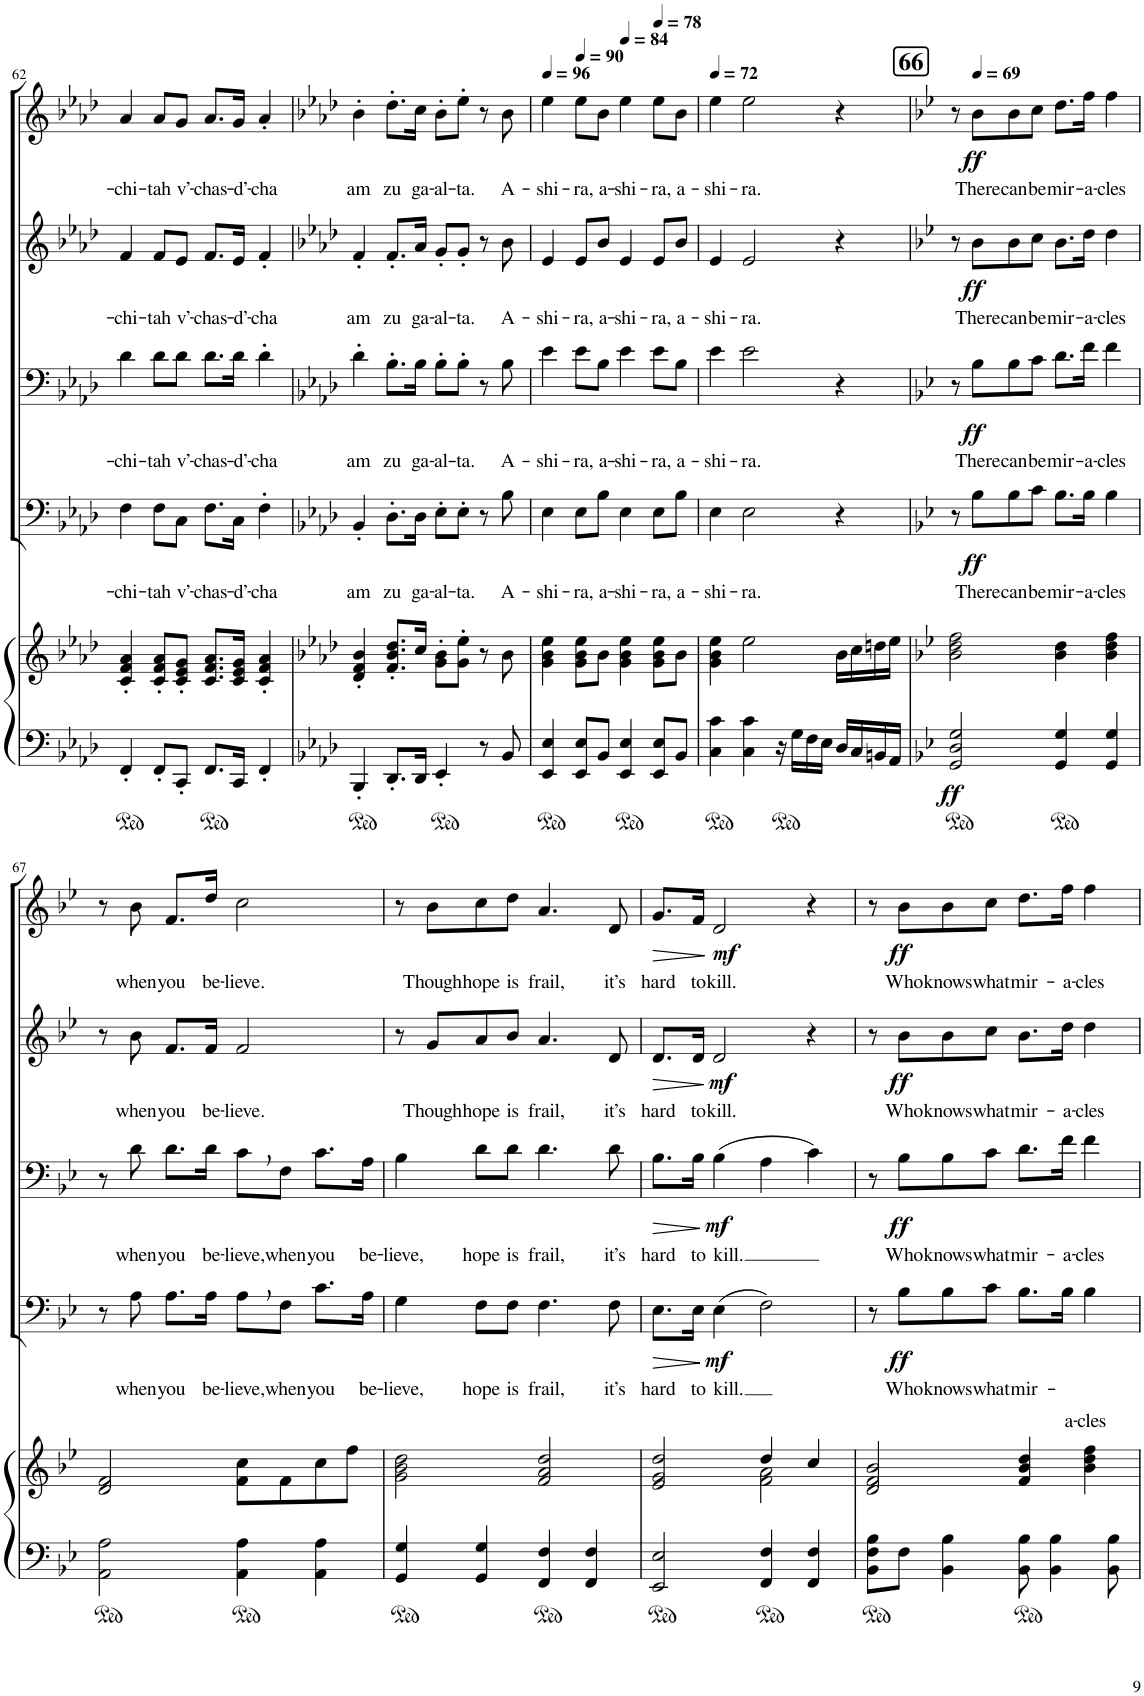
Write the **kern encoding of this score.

**kern	**kern	**dynam	**kern	**text	**dynam	**kern	**text	**dynam	**kern	**text	**dynam	**kern	**text	**dynam
*part5	*part5	*part5	*part4	*part4	*part4	*part3	*part3	*part3	*part2	*part2	*part2	*part1	*part1	*part1
*staff6	*staff5	*staff5/6	*staff4	*staff4	*staff4	*staff3	*staff3	*staff3	*staff2	*staff2	*staff2	*staff1	*staff1	*staff1
*I"Piano	*	*	*I"Bas	*	*	*I"Tenor	*	*	*I"Alt	*	*	*I"Sopraan	*	*
*I'Pno	*	*	*	*	*	*	*	*	*	*	*	*	*	*
!!LO:PB:g=z
*clefF4	*clefG2	*	*clefF4	*	*	*clefF4	*	*	*clefG2	*	*	*clefG2	*	*
*k[b-e-a-d-]	*k[b-e-a-d-]	*	*k[b-e-a-d-]	*	*	*k[b-e-a-d-]	*	*	*k[b-e-a-d-]	*	*	*k[b-e-a-d-]	*	*
*M4/4	*M4/4	*	*M4/4	*	*	*M4/4	*	*	*M4/4	*	*	*M4/4	*	*
=62	=62	=62	=62	=62	=62	=62	=62	=62	=62	=62	=62	=62	=62	=62
!	!	!	!	!LO:LY:b	!	!	!LO:LY:b	!	!	!LO:LY:b	!	!	!LO:LY:b	!
4FF'/	4c/' 4f/' 4a-/'	.	4F\	-chi-	.	4d-\	-chi-	.	4f/	-chi-	.	4a-/	-chi-	.
!	!	!	!	!LO:LY:b	!	!	!LO:LY:b	!	!	!LO:LY:b	!	!	!LO:LY:b	!
8FF'/L	8c/' 8f/' 8a-/'L	.	8F\L	-tah	.	8d-\L	-tah	.	8f/L	-tah	.	8a-/L	-tah	.
!	!	!	!	!LO:LY:b	!	!	!LO:LY:b	!	!	!LO:LY:b	!	!	!LO:LY:b	!
8CC'/J	8c/' 8e-/' 8g/'J	.	8C\J	v’-	.	8d-\J	v’-	.	8e-/J	v’-	.	8g/J	v’-	.
!	!	!	!	!LO:LY:b	!	!	!LO:LY:b	!	!	!LO:LY:b	!	!	!LO:LY:b	!
8.FF/L	8.c/ 8.f/ 8.a-/L	.	8.F\L	-chas-	.	8.d-\L	-chas-	.	8.f/L	-chas-	.	8.a-/L	-chas-	.
!	!	!	!	!LO:LY:b	!	!	!LO:LY:b	!	!	!LO:LY:b	!	!	!LO:LY:b	!
16CC/Jk	16c/ 16e-/ 16g/Jk	.	16C\Jk	-d’-	.	16d-\Jk	-d’-	.	16e-/Jk	-d’-	.	16g/Jk	-d’-	.
!	!	!	!	!LO:LY:b	!	!	!LO:LY:b	!	!	!LO:LY:b	!	!	!LO:LY:b	!
4FF'/	4c/' 4f/' 4a-/'	.	4F'\	-cha	.	4d-'\	-cha	.	4f'/	-cha	.	4a-'/	-cha	.
=63	=63	=63	=63	=63	=63	=63	=63	=63	=63	=63	=63	=63	=63	=63
*k[b-e-a-d-]	*k[b-e-a-d-]	*	*k[b-e-a-d-]	*	*	*k[b-e-a-d-]	*	*	*k[b-e-a-d-]	*	*	*k[b-e-a-d-]	*	*
!	!	!	!	!LO:LY:b	!	!	!LO:LY:b	!	!	!LO:LY:b	!	!	!LO:LY:b	!
4BBB-'/	4d-/' 4f/' 4b-/'	.	4BB-'/	am	.	4d-'\	am	.	4f'/	am	.	4b-'\	am	.
!	!	!	!	!LO:LY:b	!	!	!LO:LY:b	!	!	!LO:LY:b	!	!	!LO:LY:b	!
8.DD-'/L	8.f/' 8.b-/' 8.dd-/'L	.	8.D-'\L	zu	.	8.B-'\L	zu	.	8.f'/L	zu	.	8.dd-'\L	zu	.
!	!	!	!	!LO:LY:b	!	!	!LO:LY:b	!	!	!LO:LY:b	!	!	!LO:LY:b	!
16DD-/Jk	16cc/Jk	.	16D-\Jk	ga-	.	16B-\Jk	ga-	.	16a-/Jk	ga-	.	16cc\Jk	ga-	.
!	!	!	!	!LO:LY:b	!	!	!LO:LY:b	!	!	!LO:LY:b	!	!	!LO:LY:b	!
4EE-'/	8g\' 8b-\'L	.	8E-'\L	-al-	.	8B-'\L	-al-	.	8g'/L	-al-	.	8b-'\L	-al-	.
!	!	!	!	!LO:LY:b	!	!	!LO:LY:b	!	!	!LO:LY:b	!	!	!LO:LY:b	!
.	8g\' 8ee-\'J	.	8E-'\J	-ta.	.	8B-'\J	-ta.	.	8g'/J	-ta.	.	8ee-'\J	-ta.	.
8r	8r	.	8r	.	.	8r	.	.	8r	.	.	8r	.	.
!	!	!	!	!LO:LY:b	!	!	!LO:LY:b	!	!	!LO:LY:b	!	!	!LO:LY:b	!
8BB-/	8b-\	.	8B-\	A-	.	8B-\	A-	.	8b-\	A-	.	8b-\	A-	.
=64	=64	=64	=64	=64	=64	=64	=64	=64	=64	=64	=64	=64	=64	=64
*	*	*	*	*	*	*	*	*	*	*	*	*MM96	*	*
!	!	!	!	!LO:LY:b	!	!	!LO:LY:b	!	!	!LO:LY:b	!	!	!LO:LY:b	!
4EE-/ 4E-/	4g\ 4b-\ 4ee-\	.	4E-\	-shi-	.	4e-\	-shi-	.	4e-/	-shi-	.	4ee-\	-shi-	.
*	*	*	*	*	*	*	*	*	*	*	*	*MM90	*	*
!	!	!	!	!LO:LY:b	!	!	!LO:LY:b	!	!	!LO:LY:b	!	!	!LO:LY:b	!
8EE-/ 8E-/L	8g\ 8b-\ 8ee-\L	.	8E-\L	-ra,	.	8e-\L	-ra,	.	8e-/L	-ra,	.	8ee-\L	-ra,	.
!	!	!	!	!LO:LY:b	!	!	!LO:LY:b	!	!	!LO:LY:b	!	!	!LO:LY:b	!
8BB-/J	8b-\J	.	8B-\J	a-	.	8B-\J	a-	.	8b-/J	a-	.	8b-\J	a-	.
*	*	*	*	*	*	*	*	*	*	*	*	*MM84	*	*
!	!	!	!	!LO:LY:b	!	!	!LO:LY:b	!	!	!LO:LY:b	!	!	!LO:LY:b	!
4EE-/ 4E-/	4g\ 4b-\ 4ee-\	.	4E-\	-shi-	.	4e-\	-shi-	.	4e-/	-shi-	.	4ee-\	-shi-	.
*	*	*	*	*	*	*	*	*	*	*	*	*MM78	*	*
!	!	!	!	!LO:LY:b	!	!	!LO:LY:b	!	!	!LO:LY:b	!	!	!LO:LY:b	!
8EE-/ 8E-/L	8g\ 8b-\ 8ee-\L	.	8E-\L	-ra,	.	8e-\L	-ra,	.	8e-/L	-ra,	.	8ee-\L	-ra,	.
!	!	!	!	!LO:LY:b	!	!	!LO:LY:b	!	!	!LO:LY:b	!	!	!LO:LY:b	!
8BB-/J	8b-\J	.	8B-\J	a-	.	8B-\J	a-	.	8b-/J	a-	.	8b-\J	a-	.
=65	=65	=65	=65	=65	=65	=65	=65	=65	=65	=65	=65	=65	=65	=65
*	*	*	*	*	*	*	*	*	*	*	*	*MM72	*	*
!	!	!	!	!LO:LY:b	!	!	!LO:LY:b	!	!	!LO:LY:b	!	!	!LO:LY:b	!
4C\ 4c\	4g\ 4b-\ 4ee-\	.	4E-\	-shi-	.	4e-\	-shi-	.	4e-/	-shi-	.	4ee-\	-shi-	.
!	!	!	!	!LO:LY:b	!	!	!LO:LY:b	!	!	!LO:LY:b	!	!	!LO:LY:b	!
4C\ 4c\	2ee-\	.	2E-\	-ra.	.	2e-\	-ra.	.	2e-/	-ra.	.	2ee-\	-ra.	.
16r	.	.	.	.	.	.	.	.	.	.	.	.	.	.
16G\LL	.	.	.	.	.	.	.	.	.	.	.	.	.	.
16F\	.	.	.	.	.	.	.	.	.	.	.	.	.	.
16E-\JJ	.	.	.	.	.	.	.	.	.	.	.	.	.	.
16D-/LL	16b-\LL	.	4r	.	.	4r	.	.	4r	.	.	4r	.	.
16C/	16cc\	.	.	.	.	.	.	.	.	.	.	.	.	.
16BBn/	16ddn\	.	.	.	.	.	.	.	.	.	.	.	.	.
16AA-/JJ	16ee-\JJ	.	.	.	.	.	.	.	.	.	.	.	.	.
!!LO:REH:place=s1:a:B:cj:fs=14:t=66
=66	=66	=66	=66	=66	=66	=66	=66	=66	=66	=66	=66	=66	=66	=66
*k[b-e-]	*k[b-e-]	*	*k[b-e-]	*	*	*k[b-e-]	*	*	*k[b-e-]	*	*	*k[b-e-]	*	*
!	!	!LO:DY:b=2	!	!	!	!	!	!	!	!	!	!	!	!
2GG/ 2D/ 2G/	2b-\ 2dd\ 2ff\	ff	8r	.	.	8r	.	.	8r	.	.	8r	.	.
*	*	*	*	*	*	*	*	*	*	*	*	*MM69	*	*
!	!	!	!	!LO:LY:b	!LO:DY:b	!	!LO:LY:b	!LO:DY:b	!	!LO:LY:b	!LO:DY:b	!	!LO:LY:b	!LO:DY:b
.	.	.	8B-\L	There	ff	8B-\L	There	ff	8b-\L	There	ff	8b-\L	There	ff
!	!	!	!	!LO:LY:b	!	!	!LO:LY:b	!	!	!LO:LY:b	!	!	!LO:LY:b	!
.	.	.	8B-\	can	.	8B-\	can	.	8b-\	can	.	8b-\	can	.
!	!	!	!	!LO:LY:b	!	!	!LO:LY:b	!	!	!LO:LY:b	!	!	!LO:LY:b	!
.	.	.	8c\J	be	.	8c\J	be	.	8cc\J	be	.	8cc\J	be	.
!	!	!	!	!LO:LY:b	!	!	!LO:LY:b	!	!	!LO:LY:b	!	!	!LO:LY:b	!
4GG/ 4G/	4b-\ 4dd\	.	8.B-\L	mir-	.	8.d\L	mir-	.	8.b-\L	mir-	.	8.dd\L	mir-	.
!	!	!	!	!LO:LY:b	!	!	!LO:LY:b	!	!	!LO:LY:b	!	!	!LO:LY:b	!
.	.	.	16B-\Jk	-a-	.	16f\Jk	-a-	.	16dd\Jk	-a-	.	16ff\Jk	-a-	.
!	!	!	!	!LO:LY:b	!	!	!LO:LY:b	!	!	!LO:LY:b	!	!	!LO:LY:b	!
4GG/ 4G/	4b-\ 4dd\ 4ff\	.	4B-\	-cles	.	4f\	-cles	.	4dd\	-cles	.	4ff\	-cles	.
!!LO:LB:g=z
=67	=67	=67	=67	=67	=67	=67	=67	=67	=67	=67	=67	=67	=67	=67
2AA\ 2A\	2d/ 2f/	.	8r	.	.	8r	.	.	8r	.	.	8r	.	.
!	!	!	!	!LO:LY:b	!	!	!LO:LY:b	!	!	!LO:LY:b	!	!	!LO:LY:b	!
.	.	.	8A\	when	.	8d\	when	.	8b-\	when	.	8b-\	when	.
!	!	!	!	!LO:LY:b	!	!	!LO:LY:b	!	!	!LO:LY:b	!	!	!LO:LY:b	!
.	.	.	8.A\L	you	.	8.d\L	you	.	8.f/L	you	.	8.f/L	you	.
!	!	!	!	!LO:LY:b	!	!	!LO:LY:b	!	!	!LO:LY:b	!	!	!LO:LY:b	!
.	.	.	16A\Jk	be-	.	16d\Jk	be-	.	16f/Jk	be-	.	16dd/Jk	be-	.
!	!	!	!	!LO:LY:b	!	!	!LO:LY:b	!	!	!LO:LY:b	!	!	!LO:LY:b	!
4AA\ 4A\	8f\ 8cc\L	.	8A,\L	-lieve,	.	8c,\L	-lieve,	.	2f/	-lieve.	.	2cc\	-lieve.	.
!	!	!	!	!LO:LY:b	!	!	!LO:LY:b	!	!	!	!	!	!	!
.	8f\	.	8F\J	when	.	8F\J	when	.	.	.	.	.	.	.
!	!	!	!	!LO:LY:b	!	!	!LO:LY:b	!	!	!	!	!	!	!
4AA\ 4A\	8cc\	.	8.c\L	you	.	8.c\L	you	.	.	.	.	.	.	.
.	8ff\J	.	.	.	.	.	.	.	.	.	.	.	.	.
!	!	!	!	!LO:LY:b	!	!	!LO:LY:b	!	!	!	!	!	!	!
.	.	.	16A\Jk	be-	.	16A\Jk	be-	.	.	.	.	.	.	.
=68	=68	=68	=68	=68	=68	=68	=68	=68	=68	=68	=68	=68	=68	=68
!	!	!	!	!LO:LY:b	!	!	!LO:LY:b	!	!	!	!	!	!	!
4GG/ 4G/	2g\ 2b-\ 2dd\	.	4G\	-lieve,	.	4B-\	-lieve,	.	8r	.	.	8r	.	.
!	!	!	!	!	!	!	!	!	!	!LO:LY:b	!	!	!LO:LY:b	!
.	.	.	.	.	.	.	.	.	8g/L	Though	.	8b-\L	Though	.
!	!	!	!	!LO:LY:b	!	!	!LO:LY:b	!	!	!LO:LY:b	!	!	!LO:LY:b	!
4GG/ 4G/	.	.	8F\L	hope	.	8d\L	hope	.	8a/	hope	.	8cc\	hope	.
!	!	!	!	!LO:LY:b	!	!	!LO:LY:b	!	!	!LO:LY:b	!	!	!LO:LY:b	!
.	.	.	8F\J	is	.	8d\J	is	.	8b-/J	is	.	8dd\J	is	.
!	!	!	!	!LO:LY:b	!	!	!LO:LY:b	!	!	!LO:LY:b	!	!	!LO:LY:b	!
4FF/ 4F/	2f/ 2a/ 2dd/	.	4.F\	frail,	.	4.d\	frail,	.	4.a/	frail,	.	4.a/	frail,	.
4FF/ 4F/	.	.	.	.	.	.	.	.	.	.	.	.	.	.
!	!	!	!	!LO:LY:b	!	!	!LO:LY:b	!	!	!LO:LY:b	!	!	!LO:LY:b	!
.	.	.	8F\	it’s	.	8d\	it’s	.	8d/	it’s	.	8d/	it’s	.
=69	=69	=69	=69	=69	=69	=69	=69	=69	=69	=69	=69	=69	=69	=69
*	*^	*	*	*	*	*	*	*	*	*	*	*	*	*
!	!	!	!	!	!LO:LY:b	!LO:HP:b	!	!LO:LY:b	!LO:HP:b	!	!LO:LY:b	!LO:HP:b	!	!LO:LY:b	!LO:HP:b
2EE-/ 2E-/	2e-/ 2g/ 2dd/	2ryy	.	8.E-\L	hard	>	8.B-\L	hard	>	8.d/L	hard	>	8.g/L	hard	>
!	!	!	!	!	!LO:LY:b	!	!	!LO:LY:b	!	!	!LO:LY:b	!	!	!LO:LY:b	!
.	.	.	.	16E-\Jk	to	.	16B-\Jk	to	.	16d/Jk	to	.	16f/Jk	to	.
!	!	!	!	!	!LO:LY:b	!LO:DY:n=1:b	!	!LO:LY:b	!LO:DY:n=1:b	!	!LO:LY:b	!LO:DY:n=1:b	!	!LO:LY:b	!LO:DY:n=1:b
.	.	.	.	(4E-\	kill.	] mf	(4B-\	kill.	] mf	2d/	kill.	] mf	2d/	kill.	] mf
4FF/ 4F/	4dd/	2f\ 2a\	.	2F\)	.	.	4A\	.	.	.	.	.	.	.	.
4FF/ 4F/	4cc/	.	.	.	.	.	4c\)	.	.	4r	.	.	4r	.	.
*	*v	*v	*	*	*	*	*	*	*	*	*	*	*	*	*
=70	=70	=70	=70	=70	=70	=70	=70	=70	=70	=70	=70	=70	=70	=70
8BB-\ 8F\ 8B-\L	2d/ 2f/ 2b-/	.	8r	.	.	8r	.	.	8r	.	.	8r	.	.
!	!	!	!	!LO:LY:b	!LO:DY:b	!	!LO:LY:b	!LO:DY:b	!	!LO:LY:b	!LO:DY:b	!	!LO:LY:b	!LO:DY:b
8F\J	.	.	8B-\L	Who	ff	8B-\L	Who	ff	8b-\L	Who	ff	8b-\L	Who	ff
!	!	!	!	!LO:LY:b	!	!	!LO:LY:b	!	!	!LO:LY:b	!	!	!LO:LY:b	!
4BB-\ 4B-\	.	.	8B-\	knows	.	8B-\	knows	.	8b-\	knows	.	8b-\	knows	.
!	!	!	!	!LO:LY:b	!	!	!LO:LY:b	!	!	!LO:LY:b	!	!	!LO:LY:b	!
.	.	.	8c\J	what	.	8c\J	what	.	8cc\J	what	.	8cc\J	what	.
!	!	!	!	!LO:LY:b	!	!	!LO:LY:b	!	!	!LO:LY:b	!	!	!LO:LY:b	!
8BB-\ 8B-\	4f/ 4b-/ 4dd/	.	8.B-\L	mir-	.	8.d\L	mir-	.	8.b-\L	mir-	.	8.dd\L	mir-	.
4BB-\ 4B-\	.	.	.	.	.	.	.	.	.	.	.	.	.	.
!	!	!	!	!LO:LY:b	!	!	!LO:LY:b	!	!	!LO:LY:b	!	!	!LO:LY:b	!
.	.	.	16B-\Jk	-a-	.	16f\Jk	-a-	.	16dd\Jk	-a-	.	16ff\Jk	-a-	.
!	!	!	!	!LO:LY:b	!	!	!LO:LY:b	!	!	!LO:LY:b	!	!	!LO:LY:b	!
.	4b-\ 4dd\ 4ff\	.	4B-\	-cles	.	4f\	-cles	.	4dd\	-cles	.	4ff\	-cles	.
8BB-\ 8B-\	.	.	.	.	.	.	.	.	.	.	.	.	.	.
=	=	=	=	=	=	=	=	=	=	=	=	=	=	=
*-	*-	*-	*-	*-	*-	*-	*-	*-	*-	*-	*-	*-	*-	*-
